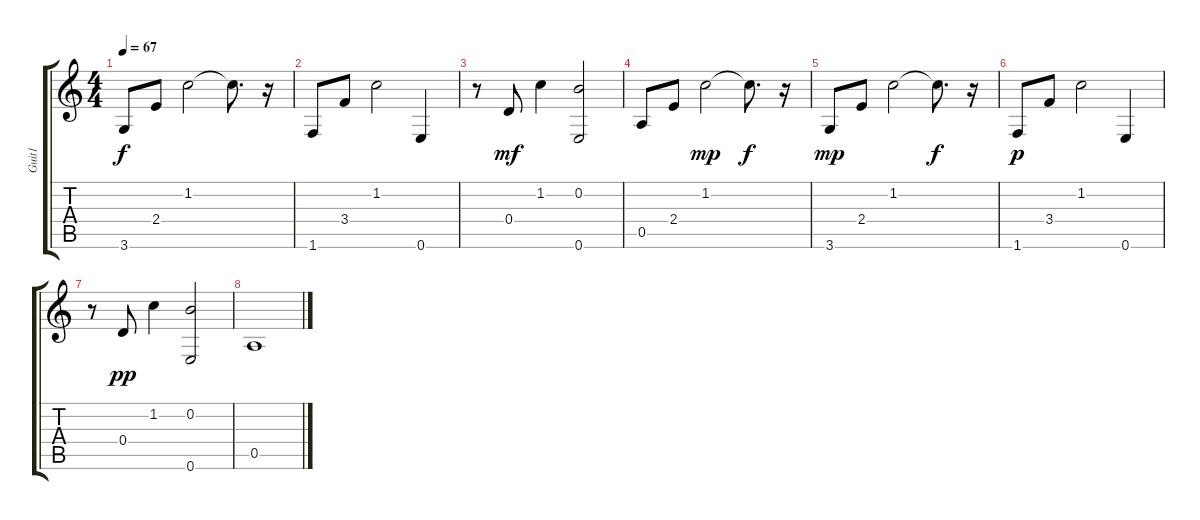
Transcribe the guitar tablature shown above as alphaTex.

\track ("Guit1" "Guit1") {instrument electricguitarclean}
\staff {score tabs}
\tuning (E4 B3 G3 D3 A2 E2) {hide}
\ts (4 4)
\tempo 67
\clef g2
\ks c
3.6.8{dy f} 2.4.8 1.2.2 1.2{t}.8{d} r.16 |
1.6.8 3.4.8 1.2.2 0.6.4 |
r.8 0.4.8{dy mf} 1.2.4 (0.2 0.6).2 |
0.5.8 2.4.8 1.2.2{dy mp} 1.2{t}.8{d dy f} r.16 |
3.6.8{dy mp} 2.4.8 1.2.2 1.2{t}.8{d dy f} r.16 |
1.6.8{dy p} 3.4.8 1.2.2 0.6.4 |
r.8 0.4.8{dy pp} 1.2.4 (0.2 0.6).2 |
0.5.1
